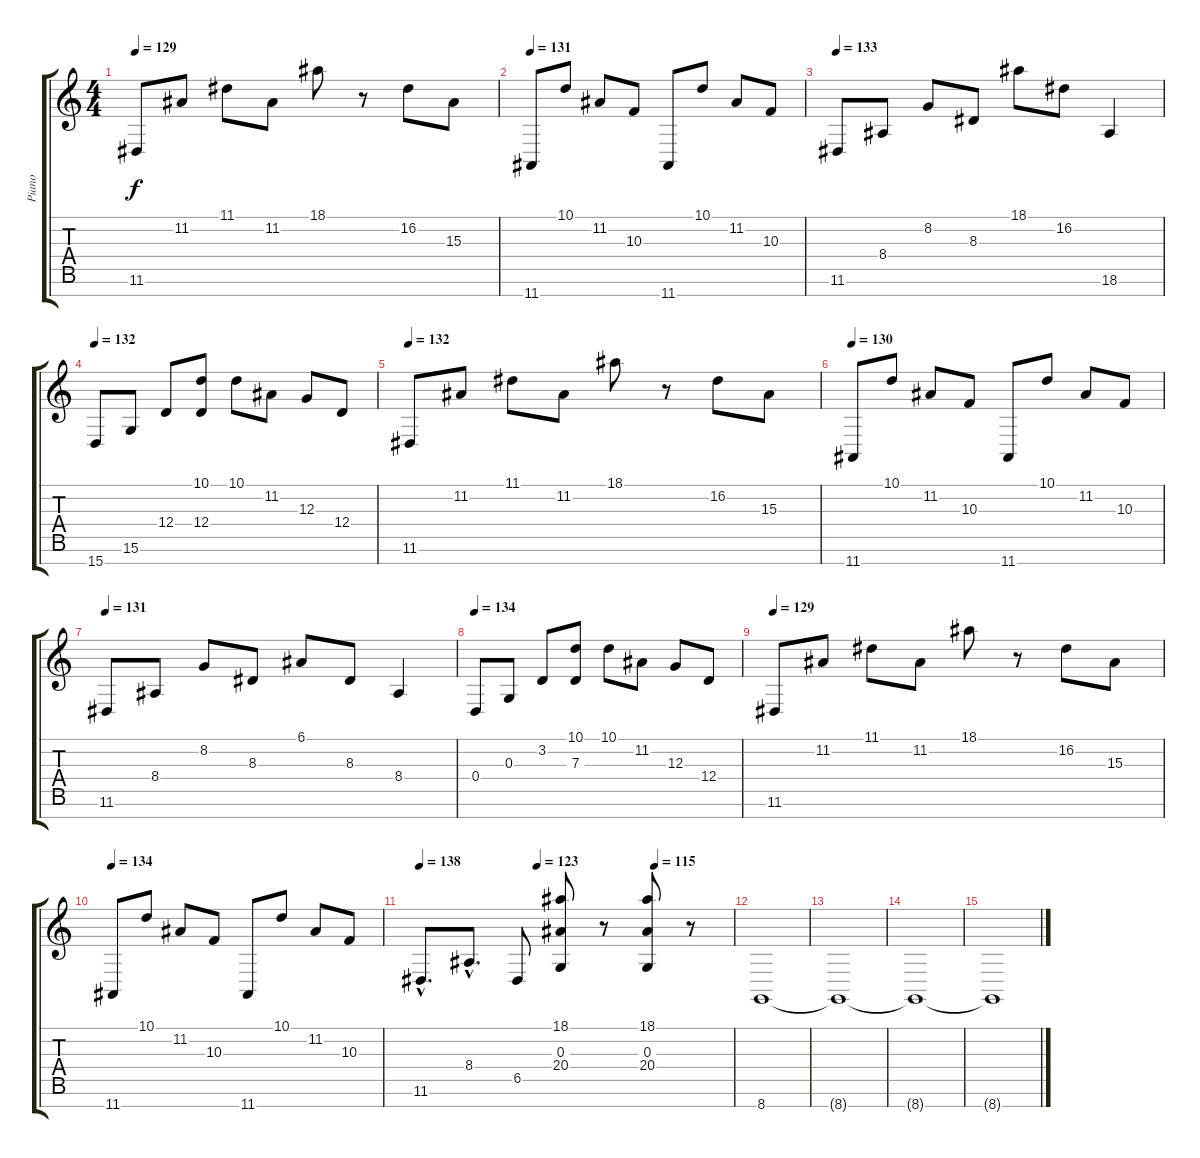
\track ("Piano" "Piano") {instrument brightacousticpiano}
\staff {score tabs}
\tuning (E4 B3 G3 D3 A2 E2 B1) {hide}
\ts (4 4)
\tempo 129
\clef g2
\ks c
11.6.8{dy f} 11.2.8 11.1.8 11.2.8 18.1.8 r.8 16.2.8 15.3.8 |
\tempo 131
11.7.8 10.1.8 11.2.8 10.3.8 11.7.8 10.1.8 11.2.8 10.3.8 |
\tempo 133
11.6.8 8.4.8 8.2.8 8.3.8 18.1.8 16.2.8 18.6.4 |
\tempo 132
15.7.8 15.6.8 12.4.8 (10.1 12.4).8 10.1.8 11.2.8 12.3.8 12.4.8 |
\tempo 132
11.6.8 11.2.8 11.1.8 11.2.8 18.1.8 r.8 16.2.8 15.3.8 |
\tempo 130
11.7.8 10.1.8 11.2.8 10.3.8 11.7.8 10.1.8 11.2.8 10.3.8 |
\tempo 131
11.6.8 8.4.8 8.2.8 8.3.8 6.1.8 8.3.8 8.4.4 |
\tempo 134
0.4.8 0.3.8 3.2.8 (10.1 7.3).8 10.1.8 11.2.8 12.3.8 12.4.8 |
\tempo 129
11.6.8 11.2.8 11.1.8 11.2.8 18.1.8 r.8 16.2.8 15.3.8 |
\tempo 134
11.7.8 10.1.8 11.2.8 10.3.8 11.7.8 10.1.8 11.2.8 10.3.8 |
\tempo 138
\tempo (123 0.375)
\tempo (115 0.75)
11.6{hac}.8{d} 8.4{hac}.8{d} 6.5.8 (18.1 0.3 20.4).8 r.8 (18.1 0.3 20.4).8 r.8 |
8.7.1 |
8.7{t}.1 |
8.7{t}.1 |
8.7{t}.1
